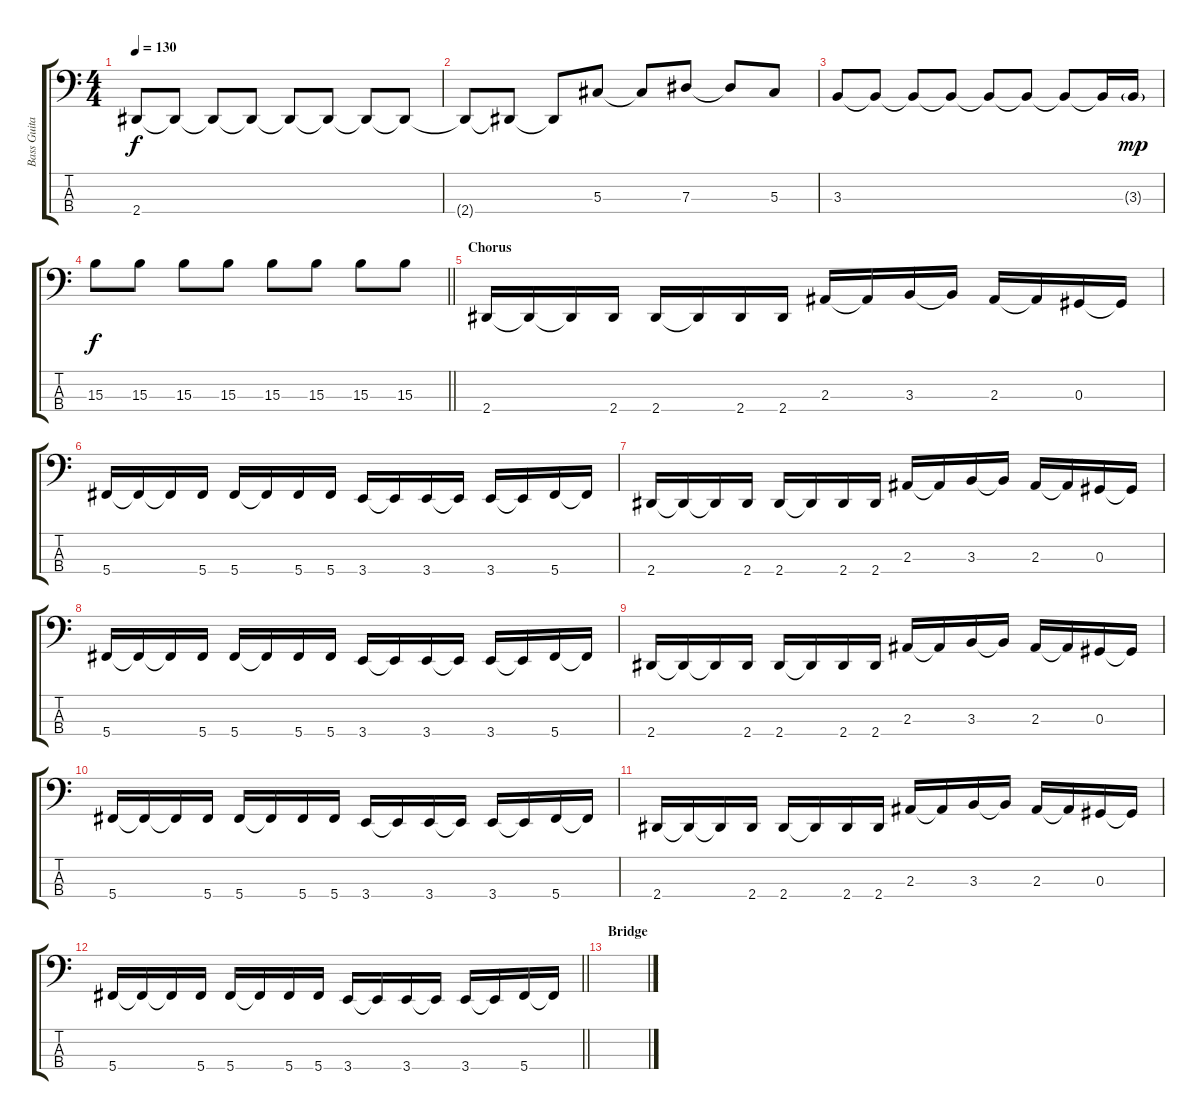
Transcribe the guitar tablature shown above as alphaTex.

\track ("Bass Guitar - Pheonix" "Bass Guita") {instrument electricbassfinger}
\staff {score tabs}
\tuning (Gb2 Db2 Ab1 Db1) {hide}
\ts (4 4)
\tempo 130
\clef f4
\ks c
2.4.8{dy f} 2.4{t}.8 2.4{t}.8 2.4{t}.8 2.4{t}.8 2.4{t}.8 2.4{t}.8 2.4{t}.8 |
2.4{t}.8 2.4{t}.8 2.4{t}.8 5.3.8 5.3{t}.8 7.3.8 7.3{t}.8 5.3.8 |
3.3.8 3.3{t}.8 3.3{t}.8 3.3{t}.8 3.3{t}.8 3.3{t}.8 3.3{t}.8 3.3{t}.16 3.3{g}.16{dy mp} |
\barLineRight lightlight
15.3.8{dy f} 15.3.8 15.3.8 15.3.8 15.3.8 15.3.8 15.3.8 15.3.8 |
\section ("" "Chorus")
2.4.16 2.4{t}.16 2.4{t}.16 2.4.16 2.4.16 2.4{t}.16 2.4.16 2.4.16 2.3.16 2.3{t}.16 3.3.16 3.3{t}.16 2.3.16 2.3{t}.16 0.3.16 0.3{t}.16 |
5.4.16 5.4{t}.16 5.4{t}.16 5.4.16 5.4.16 5.4{t}.16 5.4.16 5.4.16 3.4.16 3.4{t}.16 3.4.16 3.4{t}.16 3.4.16 3.4{t}.16 5.4.16 5.4{t}.16 |
2.4.16 2.4{t}.16 2.4{t}.16 2.4.16 2.4.16 2.4{t}.16 2.4.16 2.4.16 2.3.16 2.3{t}.16 3.3.16 3.3{t}.16 2.3.16 2.3{t}.16 0.3.16 0.3{t}.16 |
5.4.16 5.4{t}.16 5.4{t}.16 5.4.16 5.4.16 5.4{t}.16 5.4.16 5.4.16 3.4.16 3.4{t}.16 3.4.16 3.4{t}.16 3.4.16 3.4{t}.16 5.4.16 5.4{t}.16 |
2.4.16 2.4{t}.16 2.4{t}.16 2.4.16 2.4.16 2.4{t}.16 2.4.16 2.4.16 2.3.16 2.3{t}.16 3.3.16 3.3{t}.16 2.3.16 2.3{t}.16 0.3.16 0.3{t}.16 |
5.4.16 5.4{t}.16 5.4{t}.16 5.4.16 5.4.16 5.4{t}.16 5.4.16 5.4.16 3.4.16 3.4{t}.16 3.4.16 3.4{t}.16 3.4.16 3.4{t}.16 5.4.16 5.4{t}.16 |
2.4.16 2.4{t}.16 2.4{t}.16 2.4.16 2.4.16 2.4{t}.16 2.4.16 2.4.16 2.3.16 2.3{t}.16 3.3.16 3.3{t}.16 2.3.16 2.3{t}.16 0.3.16 0.3{t}.16 |
\barLineRight lightlight
5.4.16 5.4{t}.16 5.4{t}.16 5.4.16 5.4.16 5.4{t}.16 5.4.16 5.4.16 3.4.16 3.4{t}.16 3.4.16 3.4{t}.16 3.4.16 3.4{t}.16 5.4.16 5.4{t}.16 |
\section ("" "Bridge")
